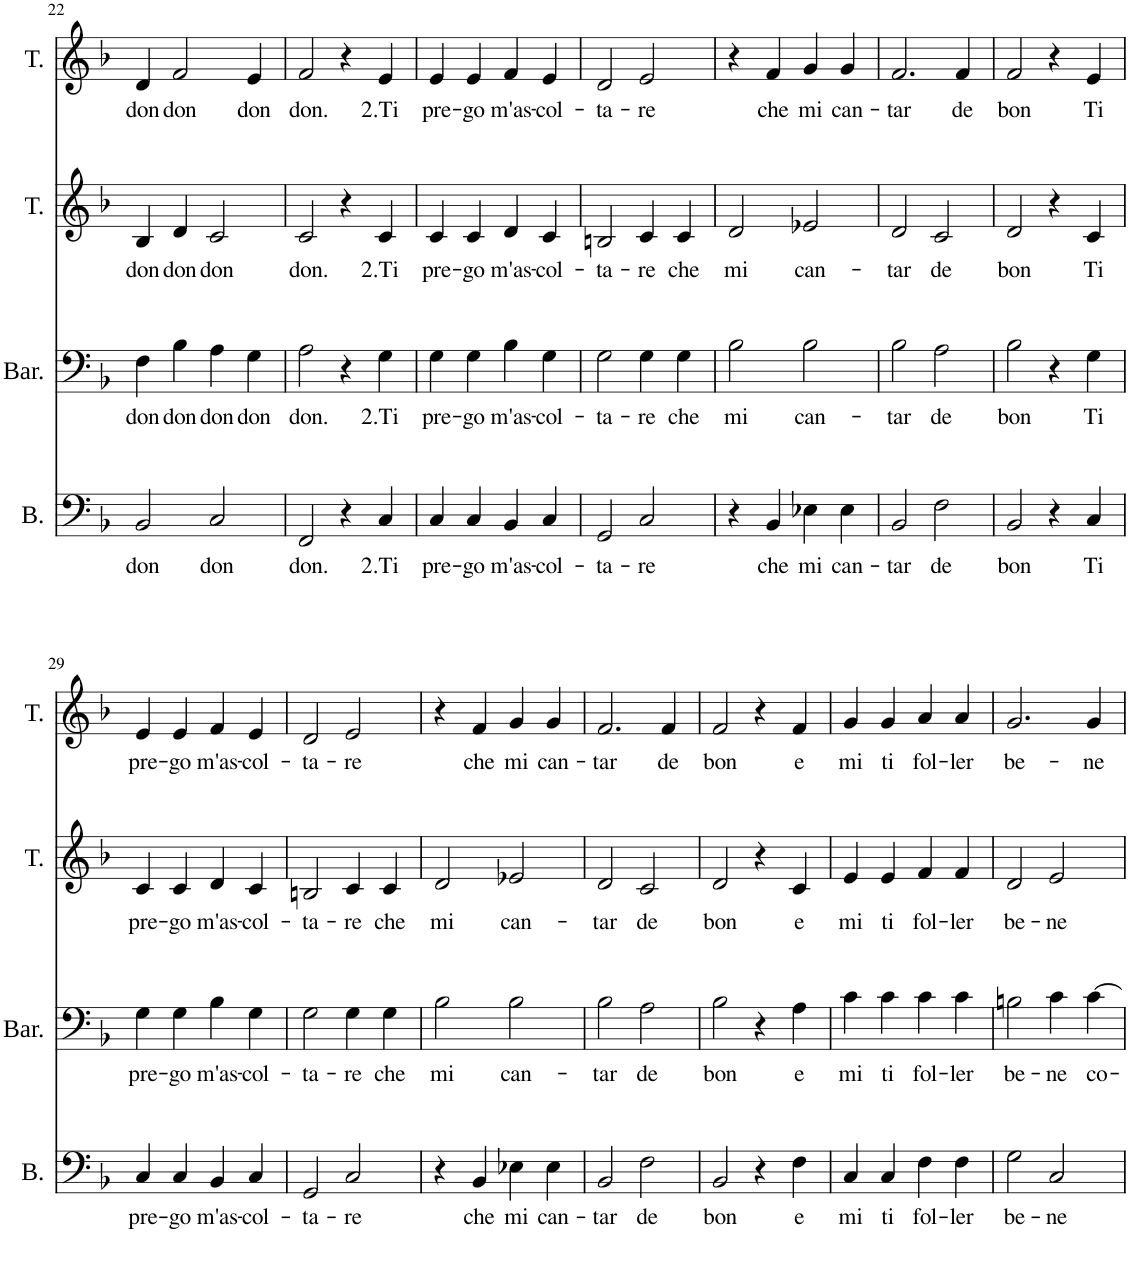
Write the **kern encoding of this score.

**kern	**text	**kern	**text	**kern	**text	**kern	**text
*part4	*part4	*part3	*part3	*part2	*part2	*part1	*part1
*staff4	*staff4	*staff3	*staff3	*staff2	*staff2	*staff1	*staff1
*I"Bass	*	*I"Baritone	*	*I"Tenor	*	*I"Tenor	*
*I'B.	*	*I'Bar.	*	*I'T.	*	*I'T.	*
!!LO:PB:g=z
*clefF4	*	*clefF4	*	*clefG2	*	*clefG2	*
*	*	*Trd4c7	*	*Trd4c7	*	*	*
*k[b-]	*	*k[b-]	*	*k[b-]	*	*k[b-]	*
*M4/4	*	*M4/4	*	*M4/4	*	*M4/4	*
=22	=22	=22	=22	=22	=22	=22	=22
!	!LO:LY:b	!	!LO:LY:b	!	!LO:LY:b	!	!LO:LY:b
2BB-/	don	4F\	don	4B-/	don	4d/	don
!	!	!	!LO:LY:b	!	!LO:LY:b	!	!LO:LY:b
.	.	4B-\	don	4d/	don	2f/	don
!	!LO:LY:b	!	!LO:LY:b	!	!LO:LY:b	!	!
2C/	don	4A\	don	2c/	don	.	.
!	!	!	!LO:LY:b	!	!	!	!LO:LY:b
.	.	4G\	don	.	.	4e/	don
=23	=23	=23	=23	=23	=23	=23	=23
!	!LO:LY:b	!	!LO:LY:b	!	!LO:LY:b	!	!LO:LY:b
2FF/	don.	2A\	don.	2c/	don.	2f/	don.
4r	.	4r	.	4r	.	4r	.
!	!LO:LY:b	!	!LO:LY:b	!	!LO:LY:b	!	!LO:LY:b
4C/	2.Ti	4G\	2.Ti	4c/	2.Ti	4e/	2.Ti
=24	=24	=24	=24	=24	=24	=24	=24
!	!LO:LY:b	!	!LO:LY:b	!	!LO:LY:b	!	!LO:LY:b
4C/	pre-	4G\	pre-	4c/	pre-	4e/	pre-
!	!LO:LY:b	!	!LO:LY:b	!	!LO:LY:b	!	!LO:LY:b
4C/	-go	4G\	-go	4c/	-go	4e/	-go
!	!LO:LY:b	!	!LO:LY:b	!	!LO:LY:b	!	!LO:LY:b
4BB-/	m'as-	4B-\	m'as-	4d/	m'as-	4f/	m'as-
!	!LO:LY:b	!	!LO:LY:b	!	!LO:LY:b	!	!LO:LY:b
4C/	-col-	4G\	-col-	4c/	-col-	4e/	-col-
=25	=25	=25	=25	=25	=25	=25	=25
!	!LO:LY:b	!	!LO:LY:b	!	!LO:LY:b	!	!LO:LY:b
2GG/	-ta-	2G\	-ta-	2Bn/	-ta-	2d/	-ta-
!	!LO:LY:b	!	!LO:LY:b	!	!LO:LY:b	!	!LO:LY:b
2C/	-re	4G\	-re	4c/	-re	2e/	-re
!	!	!	!LO:LY:b	!	!LO:LY:b	!	!
.	.	4G\	che	4c/	che	.	.
=26	=26	=26	=26	=26	=26	=26	=26
!	!	!	!LO:LY:b	!	!LO:LY:b	!	!
4r	.	2B-\	mi	2d/	mi	4r	.
!	!LO:LY:b	!	!	!	!	!	!LO:LY:b
4BB-/	che	.	.	.	.	4f/	che
!	!LO:LY:b	!	!LO:LY:b	!	!LO:LY:b	!	!LO:LY:b
4E-X\	mi	2B-\	can-	2e-X/	can-	4g/	mi
!	!LO:LY:b	!	!	!	!	!	!LO:LY:b
4E-\	can-	.	.	.	.	4g/	can-
=27	=27	=27	=27	=27	=27	=27	=27
!	!LO:LY:b	!	!LO:LY:b	!	!LO:LY:b	!	!LO:LY:b
2BB-/	-tar	2B-\	-tar	2d/	-tar	2.f/	-tar
!	!LO:LY:b	!	!LO:LY:b	!	!LO:LY:b	!	!
2F\	de	2A\	de	2c/	de	.	.
!	!	!	!	!	!	!	!LO:LY:b
.	.	.	.	.	.	4f/	de
=28	=28	=28	=28	=28	=28	=28	=28
!	!LO:LY:b	!	!LO:LY:b	!	!LO:LY:b	!	!LO:LY:b
2BB-/	bon	2B-\	bon	2d/	bon	2f/	bon
4r	.	4r	.	4r	.	4r	.
!	!LO:LY:b	!	!LO:LY:b	!	!LO:LY:b	!	!LO:LY:b
4C/	Ti	4G\	Ti	4c/	Ti	4e/	Ti
!!LO:LB:g=z
=29	=29	=29	=29	=29	=29	=29	=29
!	!LO:LY:b	!	!LO:LY:b	!	!LO:LY:b	!	!LO:LY:b
4C/	pre-	4G\	pre-	4c/	pre-	4e/	pre-
!	!LO:LY:b	!	!LO:LY:b	!	!LO:LY:b	!	!LO:LY:b
4C/	-go	4G\	-go	4c/	-go	4e/	-go
!	!LO:LY:b	!	!LO:LY:b	!	!LO:LY:b	!	!LO:LY:b
4BB-/	m'as-	4B-\	m'as-	4d/	m'as-	4f/	m'as-
!	!LO:LY:b	!	!LO:LY:b	!	!LO:LY:b	!	!LO:LY:b
4C/	-col-	4G\	-col-	4c/	-col-	4e/	-col-
=30	=30	=30	=30	=30	=30	=30	=30
!	!LO:LY:b	!	!LO:LY:b	!	!LO:LY:b	!	!LO:LY:b
2GG/	-ta-	2G\	-ta-	2Bn/	-ta-	2d/	-ta-
!	!LO:LY:b	!	!LO:LY:b	!	!LO:LY:b	!	!LO:LY:b
2C/	-re	4G\	-re	4c/	-re	2e/	-re
!	!	!	!LO:LY:b	!	!LO:LY:b	!	!
.	.	4G\	che	4c/	che	.	.
=31	=31	=31	=31	=31	=31	=31	=31
!	!	!	!LO:LY:b	!	!LO:LY:b	!	!
4r	.	2B-\	mi	2d/	mi	4r	.
!	!LO:LY:b	!	!	!	!	!	!LO:LY:b
4BB-/	che	.	.	.	.	4f/	che
!	!LO:LY:b	!	!LO:LY:b	!	!LO:LY:b	!	!LO:LY:b
4E-X\	mi	2B-\	can-	2e-X/	can-	4g/	mi
!	!LO:LY:b	!	!	!	!	!	!LO:LY:b
4E-\	can-	.	.	.	.	4g/	can-
=32	=32	=32	=32	=32	=32	=32	=32
!	!LO:LY:b	!	!LO:LY:b	!	!LO:LY:b	!	!LO:LY:b
2BB-/	-tar	2B-\	-tar	2d/	-tar	2.f/	-tar
!	!LO:LY:b	!	!LO:LY:b	!	!LO:LY:b	!	!
2F\	de	2A\	de	2c/	de	.	.
!	!	!	!	!	!	!	!LO:LY:b
.	.	.	.	.	.	4f/	de
=33	=33	=33	=33	=33	=33	=33	=33
!	!LO:LY:b	!	!LO:LY:b	!	!LO:LY:b	!	!LO:LY:b
2BB-/	bon	2B-\	bon	2d/	bon	2f/	bon
4r	.	4r	.	4r	.	4r	.
!	!LO:LY:b	!	!LO:LY:b	!	!LO:LY:b	!	!LO:LY:b
4F\	e	4A\	e	4c/	e	4f/	e
=34	=34	=34	=34	=34	=34	=34	=34
!	!LO:LY:b	!	!LO:LY:b	!	!LO:LY:b	!	!LO:LY:b
4C/	mi	4c\	mi	4e/	mi	4g/	mi
!	!LO:LY:b	!	!LO:LY:b	!	!LO:LY:b	!	!LO:LY:b
4C/	ti	4c\	ti	4e/	ti	4g/	ti
!	!LO:LY:b	!	!LO:LY:b	!	!LO:LY:b	!	!LO:LY:b
4F\	fol-	4c\	fol-	4f/	fol-	4a/	fol-
!	!LO:LY:b	!	!LO:LY:b	!	!LO:LY:b	!	!LO:LY:b
4F\	-ler	4c\	-ler	4f/	-ler	4a/	-ler
=35	=35	=35	=35	=35	=35	=35	=35
!	!LO:LY:b	!	!LO:LY:b	!	!LO:LY:b	!	!LO:LY:b
2G\	be-	2Bn\	be-	2d/	be-	2.g/	be-
!	!LO:LY:b	!	!LO:LY:b	!	!LO:LY:b	!	!
2C/	-ne	4c\	-ne	2e/	-ne	.	.
!	!	!	!LO:LY:b	!	!	!	!LO:LY:b
.	.	[4c\	co-	.	.	4g/	-ne
=	=	=	=	=	=	=	=
*-	*-	*-	*-	*-	*-	*-	*-
